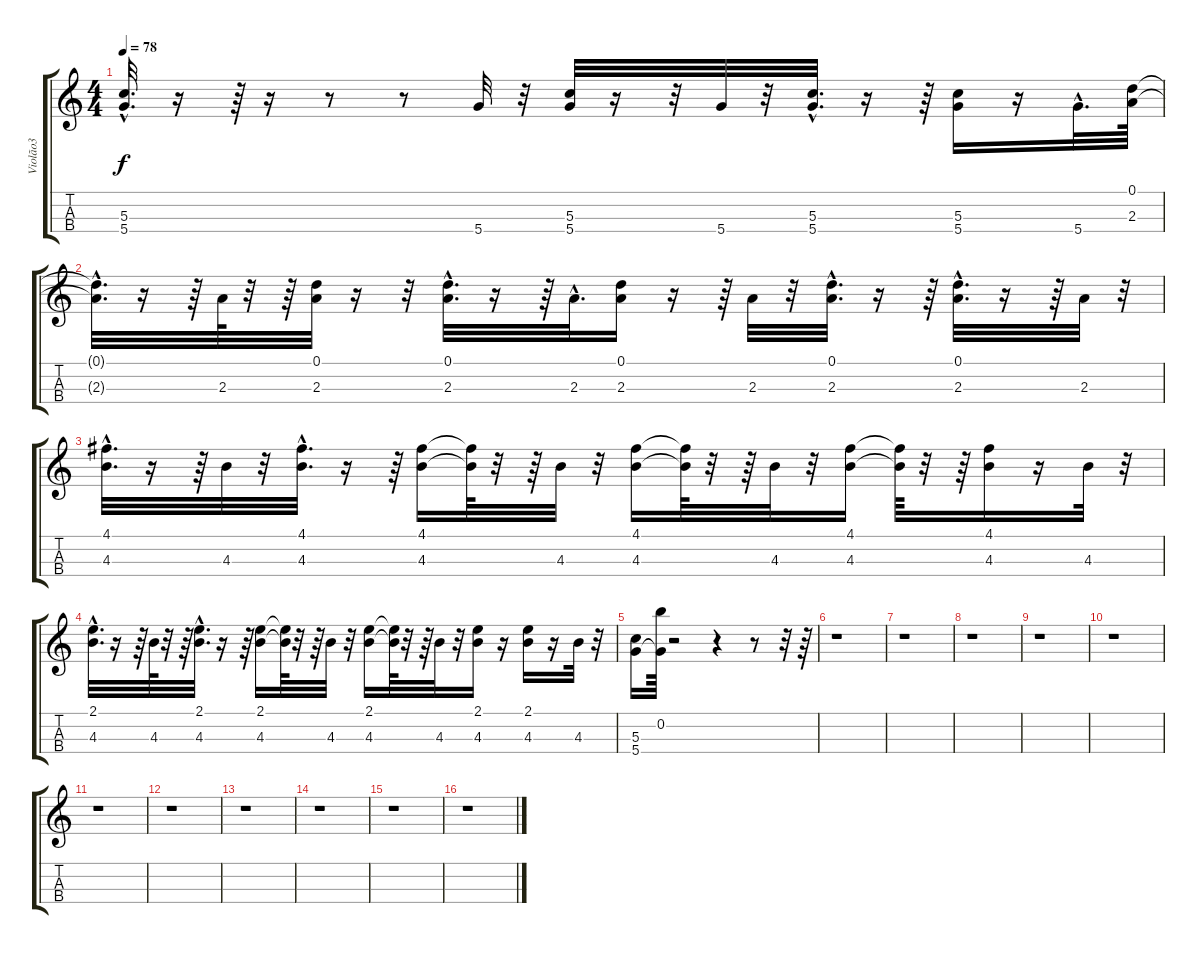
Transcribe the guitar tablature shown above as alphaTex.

\track ("Violão3" "Violão3") {instrument acousticguitarsteel}
\staff {score tabs}
\tuning (D4 B4 G3 D3) {hide}
\ts (4 4)
\tempo 78
\clef g2
\ks c
(5.3{hac} 5.4{hac}).32{d dy f} r.16 r.64 r.16 r.8 r.8 5.4.32 r.32 (5.3 5.4).32 r.16 r.32 5.4.32 r.32 (5.3{hac} 5.4{hac}).32{d} r.16 r.64 (5.3 5.4).16 r.16 5.4{hac}.32{d} (0.1 2.3).64 |
(0.1{hac t} 2.3{hac t}).32{d} r.16 r.64 2.3.64 r.32 r.64 (0.1 2.3).32 r.16 r.32 (0.1{hac} 2.3{hac}).32{d} r.16 r.64 2.3{hac}.32{d} (0.1 2.3).16 r.16 r.64 2.3.32 r.32 (0.1{hac} 2.3{hac}).32{d} r.16 r.64 (0.1{hac} 2.3{hac}).32{d} r.16 r.64 2.3.32 r.32 |
(4.1{hac} 4.3{hac}).32{d} r.16 r.64 4.3.32 r.32 (4.1{hac} 4.3{hac}).32{d} r.16 r.64 (4.1 4.3).16 (4.1{t} 4.3{t}).64 r.32 r.64 4.3.32 r.32 (4.1 4.3).16 (4.1{t} 4.3{t}).64 r.32 r.64 4.3.32 r.32 (4.1 4.3).16 (4.1{t} 4.3{t}).64 r.32 r.64 (4.1 4.3).16 r.16 4.3.32 r.32 |
(2.1{hac} 4.3{hac}).32{d} r.16 r.64 4.3.64 r.32 r.64 (2.1{hac} 4.3{hac}).32{d} r.16 r.64 (2.1 4.3).16 (2.1{t} 4.3{t}).64 r.32 r.64 4.3.32 r.32 (2.1 4.3).16 (2.1{t} 4.3{t}).64 r.32 r.64 4.3.32 r.32 (2.1 4.3).16 r.16 (2.1 4.3).16 r.16 4.3.32 r.32 |
(5.3 5.4).16 (0.2 5.4{t}).64 r.2 r.4 r.8 r.32 r.64 |
r.1 |
r.1 |
r.1 |
r.1 |
r.1 |
r.1 |
r.1 |
r.1 |
r.1 |
r.1 |
r.1
